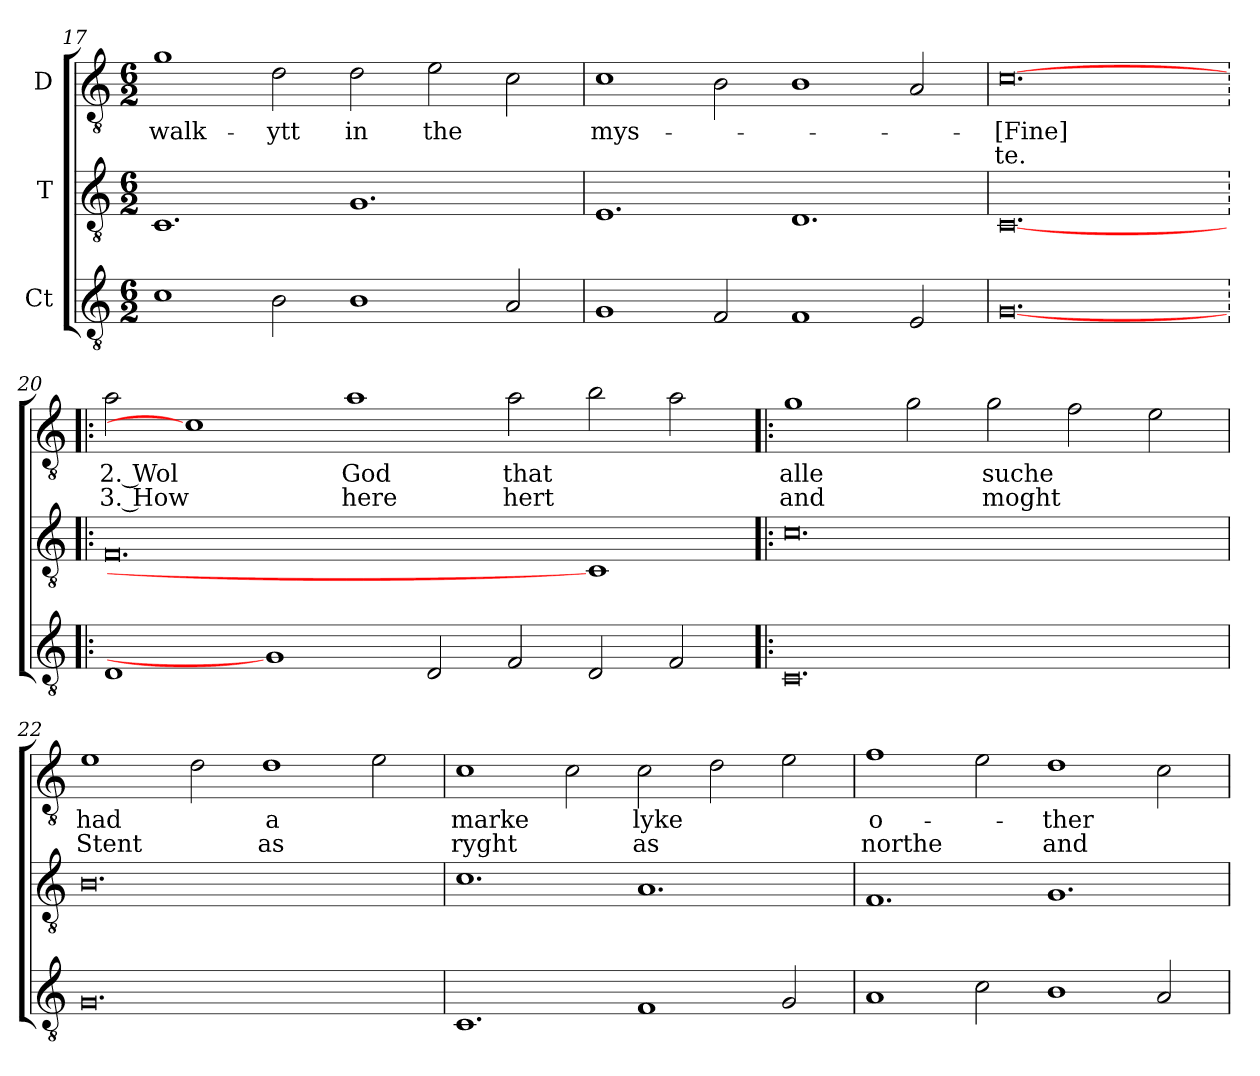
**kern	**kern	**kern	**text	**text
*part3	*part2	*part1	*part1	*part1
*staff3	*staff2	*staff1	*staff1	*staff1
*I"Ct	*I"T	*I"D	*	*
*clefGv2	*clefGv2	*clefGv2	*	*
*ITrd7c12	*ITrd7c12	*ITrd7c12	*	*
*k[]	*k[]	*k[]	*	*
*C:	*C:	*C:	*	*
*M6/2	*M6/2	*M6/2	*	*
=17	=17	=17	=17	=17
!	!	!	!LO:LY:b:color=#000000	!
1Ci\	1.CCi/	1Gi\	walk-	.
!	!	!	!LO:LY:b:color=#000000	!
2BBi\	.	2Di\	-ytt	.
!	!	!	!LO:LY:b:color=#000000	!
1BBi/	1.GGi/	2Di\	in	.
!	!	!	!LO:LY:b:color=#000000	!
.	.	2Ei\	the	.
2AAi/	.	2Ci\	.	.
=18	=18	=18	=18	=18
!	!	!	!LO:LY:b:color=#000000	!
1GGi/	1.EEi/	1Ci\	mys-	.
2FFi/	.	2BBi\	.	.
1FFi/	1.DDi/	1BBi/	.	.
2EEi/	.	2AAi/	.	.
=19	=19	=19	=19	=19
!	!	!	!LO:LY:a:color=#000000	!LO:LY:b:color=#000000
[0.GGi/	[0.CCi/	[0.Ci\	[Fine]	-te.
!!LO:LB:g=z
=20|!:	=20|!:	=20|!:	=20|!:	=20|!:
!	!	!	!LO:LY:b:color=#000000	!LO:LY:b:color=#000000
1DDi/	0.FFi/	2Ai\	2. Wol	3. How
.	.	1Ci\]	.	.
1GGi/]	.	.	.	.
!	!	!	!LO:LY:b:color=#000000	!LO:LY:b:color=#000000
.	.	1Ai\	God	here
2DDi/	.	.	.	.
!	!	!	!LO:LY:b:color=#000000	!LO:LY:b:color=#000000
2FFi/	.	2Ai\	that	hert
2DDi/	1CCi/]	2Bi\	.	.
2FFi/	.	2Ai\	.	.
=21	=21	=21	=21	=21
!	!	!	!LO:LY:b:color=#000000	!LO:LY:b:color=#000000
0.CCi/	0.Ci\	1Gi\	alle	and
.	.	2Gi\	.	.
!	!	!	!LO:LY:b:color=#000000	!LO:LY:b:color=#000000
.	.	2Gi\	suche	moght
.	.	2Fi\	.	.
.	.	2Ei\	.	.
=22	=22	=22	=22	=22
!	!	!	!LO:LY:b:color=#000000	!LO:LY:b:color=#000000
0.GGi/	0.BBi/	1Ei\	had	Stent
.	.	2Di\	.	.
!	!	!	!LO:LY:b:color=#000000	!LO:LY:b:color=#000000
.	.	1Di\	a	as
.	.	2Ei\	.	.
=23	=23	=23	=23	=23
!	!	!	!LO:LY:b:color=#000000	!LO:LY:b:color=#000000
1.CCi/	1.Ci\	1Ci\	marke	ryght
.	.	2Ci\	.	.
!	!	!	!LO:LY:b:color=#000000	!LO:LY:b:color=#000000
1FFi/	1.AAi/	2Ci\	lyke	as
.	.	2Di\	.	.
2GGi/	.	2Ei\	.	.
=24	=24	=24	=24	=24
!	!	!	!LO:LY:b:color=#000000	!LO:LY:b:color=#000000
1AAi/	1.FFi/	1Fi\	o-	northe
2Ci\	.	2Ei\	.	.
!	!	!	!LO:LY:b:color=#000000	!LO:LY:b:color=#000000
1BBi/	1.GGi/	1Di\	-ther	and
2AAi/	.	2Ci\	.	.
=	=	=	=	=
*-	*-	*-	*-	*-
